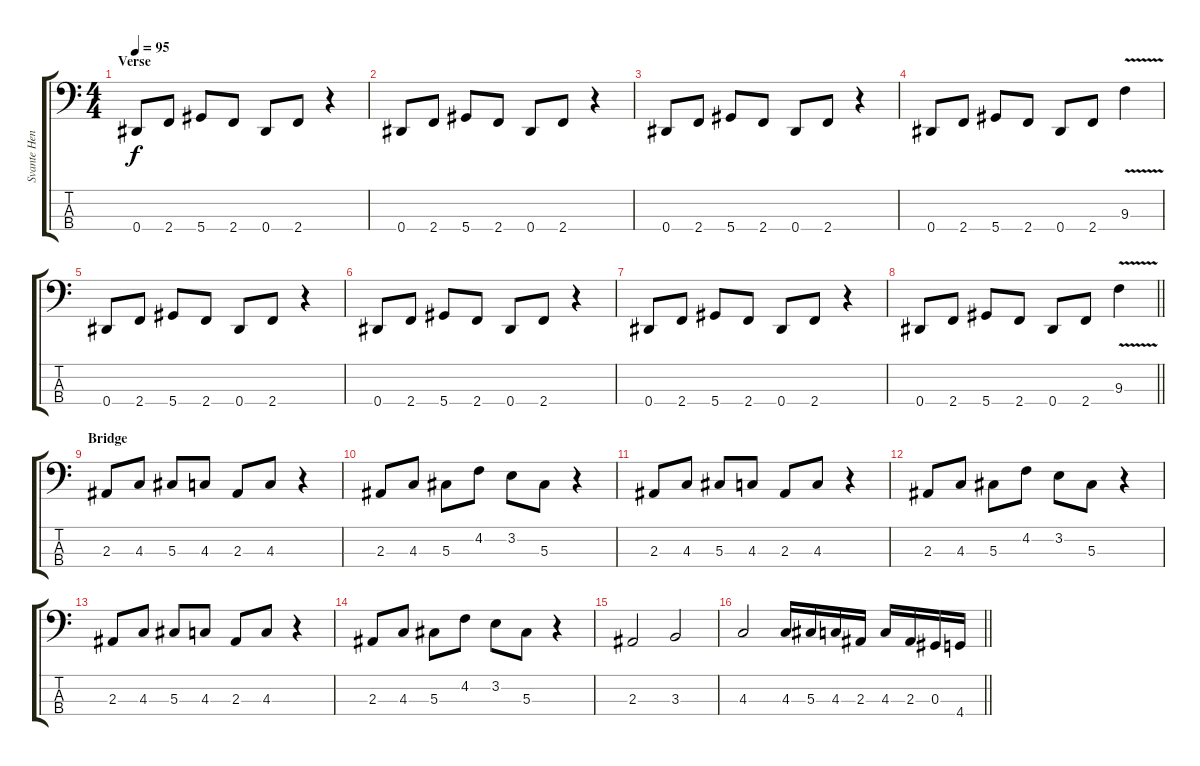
\track ("Svante Henrysson" "Svante Hen") {instrument electricbassfinger}
\staff {score tabs}
\tuning (Gb2 Db2 Ab1 Eb1) {hide}
\ts (4 4)
\section ("" "Verse")
\tempo 95
\clef f4
\ks c
0.4.8{dy f} 2.4.8 5.4.8 2.4.8 0.4.8 2.4.8 r.4 |
0.4.8 2.4.8 5.4.8 2.4.8 0.4.8 2.4.8 r.4 |
0.4.8 2.4.8 5.4.8 2.4.8 0.4.8 2.4.8 r.4 |
0.4.8 2.4.8 5.4.8 2.4.8 0.4.8 2.4.8 9.3{v}.4 |
0.4.8 2.4.8 5.4.8 2.4.8 0.4.8 2.4.8 r.4 |
0.4.8 2.4.8 5.4.8 2.4.8 0.4.8 2.4.8 r.4 |
0.4.8 2.4.8 5.4.8 2.4.8 0.4.8 2.4.8 r.4 |
\barLineRight lightlight
0.4.8 2.4.8 5.4.8 2.4.8 0.4.8 2.4.8 9.3{v}.4 |
\section ("" "Bridge")
2.3.8 4.3.8 5.3.8 4.3.8 2.3.8 4.3.8 r.4 |
2.3.8 4.3.8 5.3.8 4.2.8 3.2.8 5.3.8 r.4 |
2.3.8 4.3.8 5.3.8 4.3.8 2.3.8 4.3.8 r.4 |
2.3.8 4.3.8 5.3.8 4.2.8 3.2.8 5.3.8 r.4 |
2.3.8 4.3.8 5.3.8 4.3.8 2.3.8 4.3.8 r.4 |
2.3.8 4.3.8 5.3.8 4.2.8 3.2.8 5.3.8 r.4 |
2.3.2 3.3.2 |
\barLineRight lightlight
4.3.2 4.3.16 5.3.16 4.3.16 2.3.16 4.3.16 2.3.16 0.3.16 4.4.16
